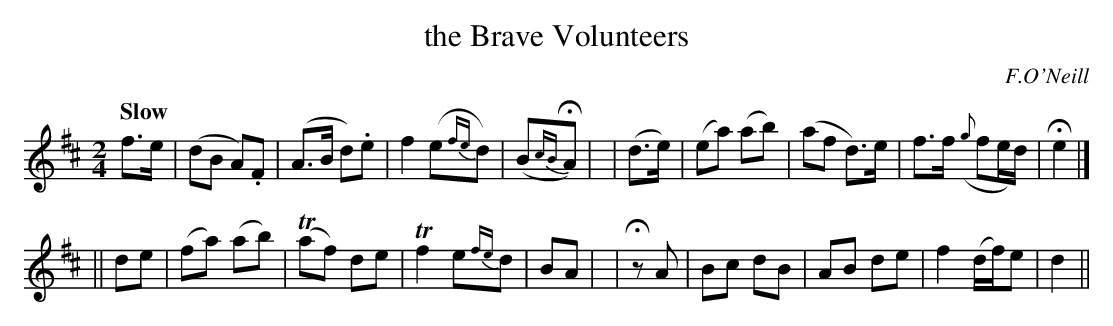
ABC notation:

X:1
T: the Brave Volunteers
Q: "Slow"
O: F.O'Neill
M: 2/4
L: 1/8
K: D
f>e | (dB A).F | (A>B d).e | f2 (e{fe}d) | (B{cB}HA) |\
| (d>e) | (ea) (ab) | (af d>)e | f>f ({g}fe/d/) | He2 |]
|| de | (fa) (ab) | (Taf) de | Tf2 e{fe}d | BA |\
| Hz A | Bc dB | AB de | f2 (d/f/)e | d2 ||
